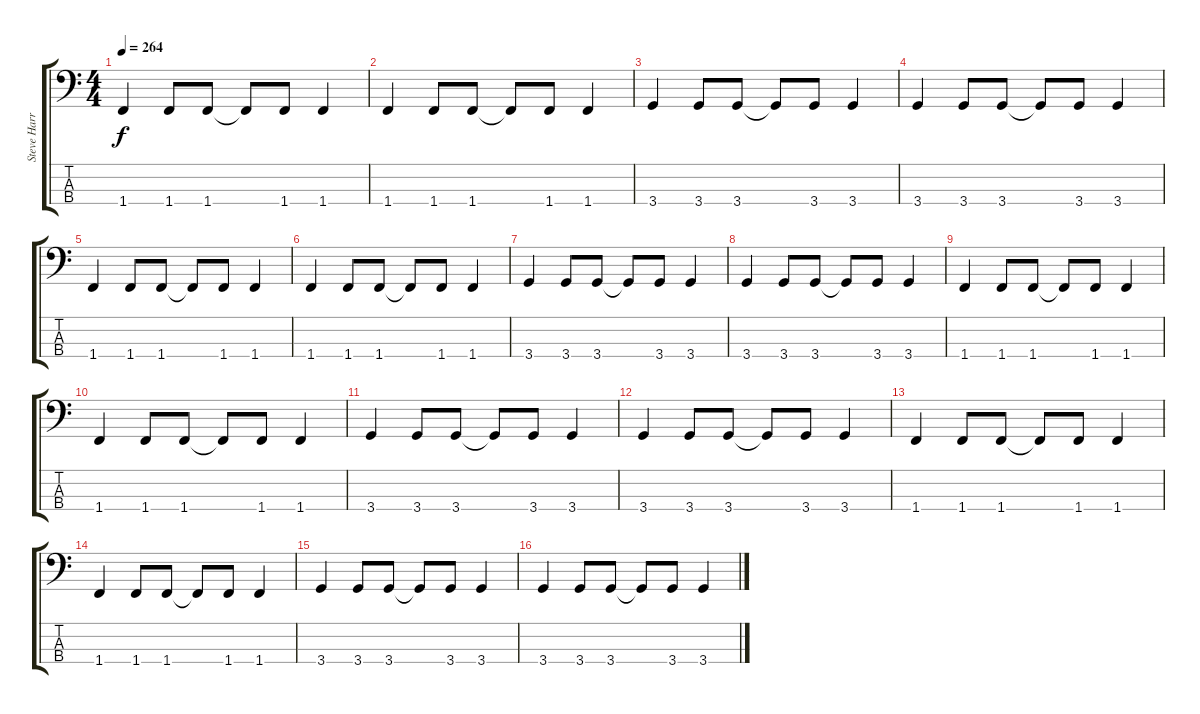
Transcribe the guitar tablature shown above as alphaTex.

\track ("Steve Harris" "Steve Harr") {instrument electricbassfinger}
\staff {score tabs}
\tuning (G2 D2 A1 E1) {hide}
\ts (4 4)
\tempo 264
\clef f4
\ks c
1.4.4{dy f} 1.4.8 1.4.8 1.4{t}.8 1.4.8 1.4.4 |
1.4.4 1.4.8 1.4.8 1.4{t}.8 1.4.8 1.4.4 |
3.4.4 3.4.8 3.4.8 3.4{t}.8 3.4.8 3.4.4 |
3.4.4 3.4.8 3.4.8 3.4{t}.8 3.4.8 3.4.4 |
1.4.4 1.4.8 1.4.8 1.4{t}.8 1.4.8 1.4.4 |
1.4.4 1.4.8 1.4.8 1.4{t}.8 1.4.8 1.4.4 |
3.4.4 3.4.8 3.4.8 3.4{t}.8 3.4.8 3.4.4 |
3.4.4 3.4.8 3.4.8 3.4{t}.8 3.4.8 3.4.4 |
1.4.4 1.4.8 1.4.8 1.4{t}.8 1.4.8 1.4.4 |
1.4.4 1.4.8 1.4.8 1.4{t}.8 1.4.8 1.4.4 |
3.4.4 3.4.8 3.4.8 3.4{t}.8 3.4.8 3.4.4 |
3.4.4 3.4.8 3.4.8 3.4{t}.8 3.4.8 3.4.4 |
1.4.4 1.4.8 1.4.8 1.4{t}.8 1.4.8 1.4.4 |
1.4.4 1.4.8 1.4.8 1.4{t}.8 1.4.8 1.4.4 |
3.4.4 3.4.8 3.4.8 3.4{t}.8 3.4.8 3.4.4 |
3.4.4 3.4.8 3.4.8 3.4{t}.8 3.4.8 3.4.4
